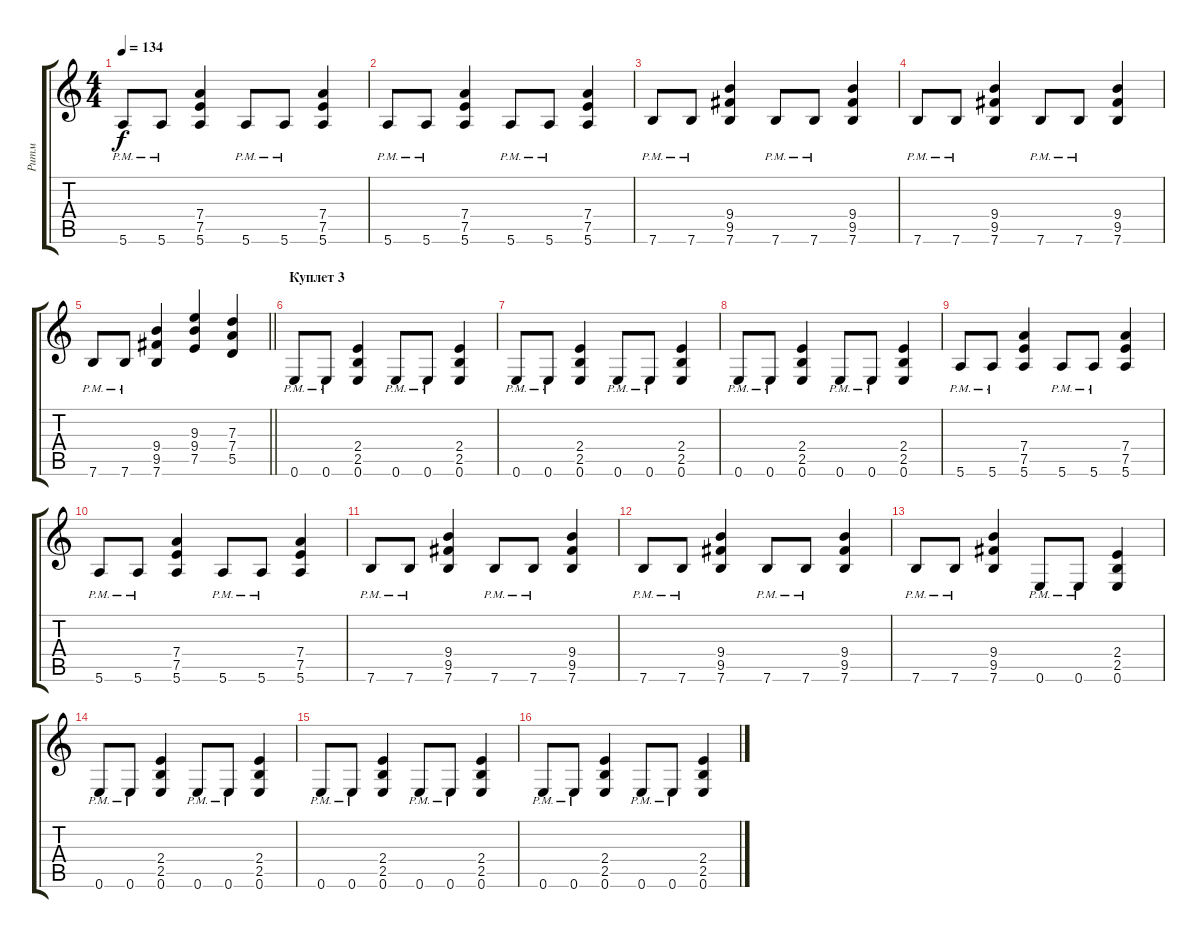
\track ("Ритм" "Ритм") {instrument distortionguitar}
\staff {score tabs}
\tuning (E4 B3 G3 D3 A2 E2) {hide}
\ts (4 4)
\tempo 134
\clef g2
\ks c
5.6{pm}.8{dy f} 5.6{pm}.8 (7.4 7.5 5.6).4 5.6{pm}.8 5.6{pm}.8 (7.4 7.5 5.6).4 |
5.6{pm}.8 5.6{pm}.8 (7.4 7.5 5.6).4 5.6{pm}.8 5.6{pm}.8 (7.4 7.5 5.6).4 |
7.6{pm}.8 7.6{pm}.8 (9.4 9.5 7.6).4 7.6{pm}.8 7.6{pm}.8 (9.4 9.5 7.6).4 |
7.6{pm}.8 7.6{pm}.8 (9.4 9.5 7.6).4 7.6{pm}.8 7.6{pm}.8 (9.4 9.5 7.6).4 |
\barLineRight lightlight
7.6{pm}.8 7.6{pm}.8 (9.4 9.5 7.6).4 (9.3 9.4 7.5).4 (7.3 7.4 5.5).4 |
\section ("" "Куплет 3")
0.6{pm}.8 0.6{pm}.8 (2.4 2.5 0.6).4 0.6{pm}.8 0.6{pm}.8 (2.4 2.5 0.6).4 |
0.6{pm}.8 0.6{pm}.8 (2.4 2.5 0.6).4 0.6{pm}.8 0.6{pm}.8 (2.4 2.5 0.6).4 |
0.6{pm}.8 0.6{pm}.8 (2.4 2.5 0.6).4 0.6{pm}.8 0.6{pm}.8 (2.4 2.5 0.6).4 |
5.6{pm}.8 5.6{pm}.8 (7.4 7.5 5.6).4 5.6{pm}.8 5.6{pm}.8 (7.4 7.5 5.6).4 |
5.6{pm}.8 5.6{pm}.8 (7.4 7.5 5.6).4 5.6{pm}.8 5.6{pm}.8 (7.4 7.5 5.6).4 |
7.6{pm}.8 7.6{pm}.8 (9.4 9.5 7.6).4 7.6{pm}.8 7.6{pm}.8 (9.4 9.5 7.6).4 |
7.6{pm}.8 7.6{pm}.8 (9.4 9.5 7.6).4 7.6{pm}.8 7.6{pm}.8 (9.4 9.5 7.6).4 |
7.6{pm}.8 7.6{pm}.8 (9.4 9.5 7.6).4 0.6{pm}.8 0.6{pm}.8 (2.4 2.5 0.6).4 |
0.6{pm}.8 0.6{pm}.8 (2.4 2.5 0.6).4 0.6{pm}.8 0.6{pm}.8 (2.4 2.5 0.6).4 |
0.6{pm}.8 0.6{pm}.8 (2.4 2.5 0.6).4 0.6{pm}.8 0.6{pm}.8 (2.4 2.5 0.6).4 |
0.6{pm}.8 0.6{pm}.8 (2.4 2.5 0.6).4 0.6{pm}.8 0.6{pm}.8 (2.4 2.5 0.6).4
